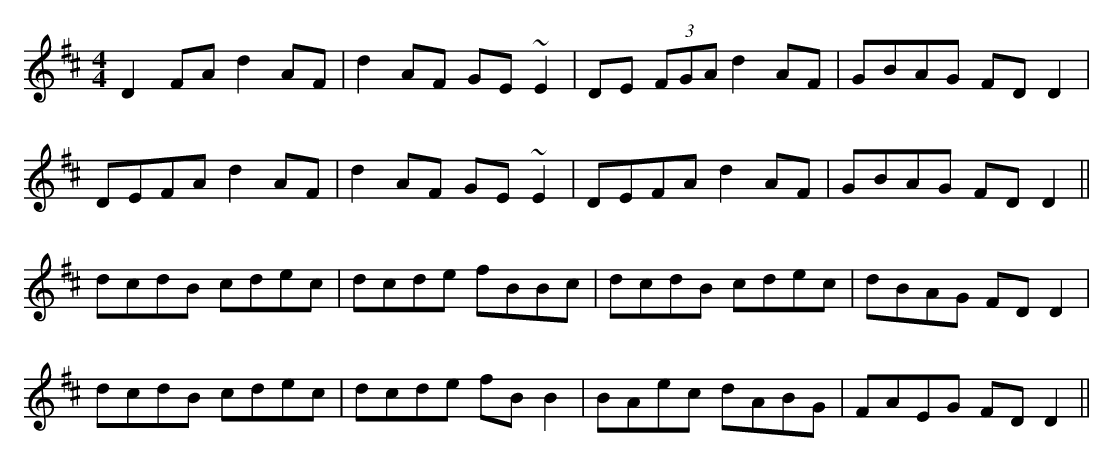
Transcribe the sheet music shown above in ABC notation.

X:1
M:4/4
K:D
D2FA d2AF|d2AF GE~E2|DE (3FGA d2AF|GBAG FDD2|
DEFA d2AF|d2AF GE~E2|DEFA d2AF|GBAG FDD2||
dcdB cdec|dcde fBBc|dcdB cdec|dBAG FDD2|
dcdB cdec|dcde fBB2|BAec dABG|FAEG FDD2||
